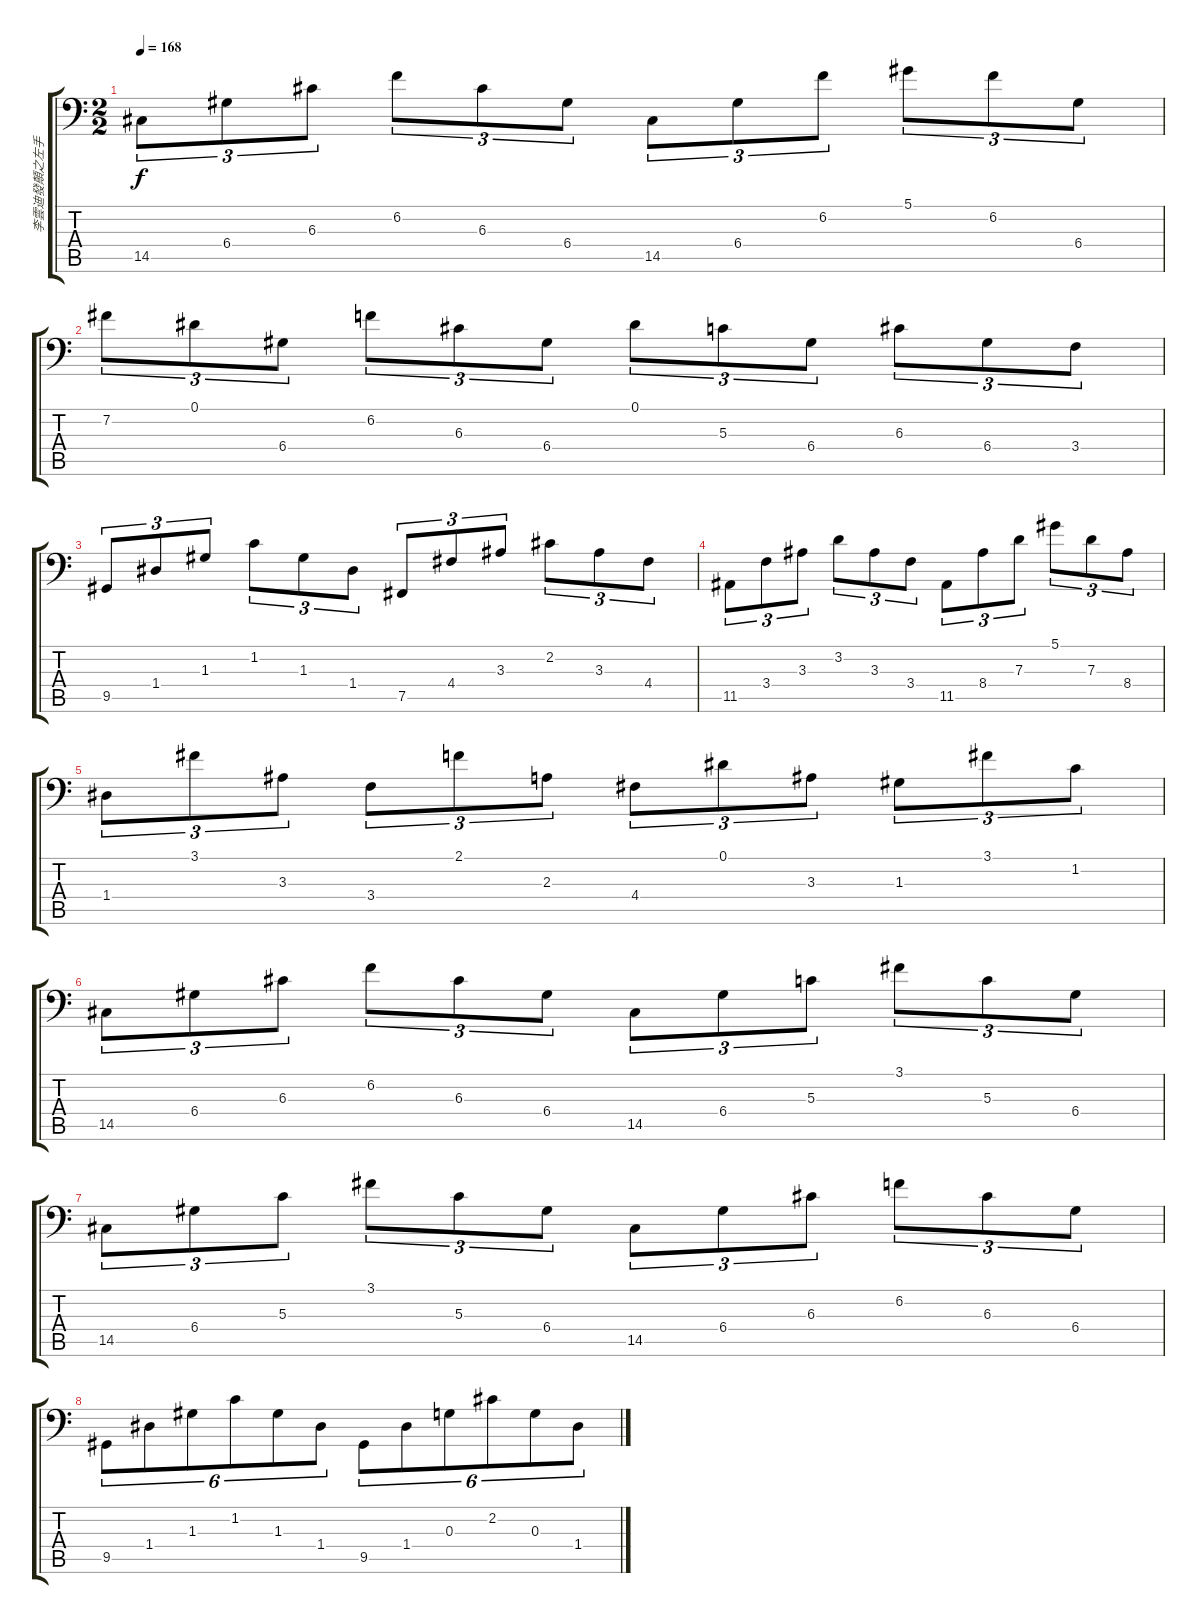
\track ("李雲迪發顛之左手" "李雲迪發顛之左手") {instrument acousticgrandpiano}
\staff {score tabs}
\tuning (Eb4 B3 G3 D3 B1 E1) {hide}
\ts (2 2)
\tempo 168
\clef f4
\ks c
14.5.8{tu (3 2) dy f} 6.4.8{tu (3 2)} 6.3.8{tu (3 2)} 6.2.8{tu (3 2)} 6.3.8{tu (3 2)} 6.4.8{tu (3 2)} 14.5.8{tu (3 2)} 6.4.8{tu (3 2)} 6.2.8{tu (3 2)} 5.1.8{tu (3 2)} 6.2.8{tu (3 2)} 6.4.8{tu (3 2)} |
7.2.8{tu (3 2)} 0.1.8{tu (3 2)} 6.4.8{tu (3 2)} 6.2.8{tu (3 2)} 6.3.8{tu (3 2)} 6.4.8{tu (3 2)} 0.1.8{tu (3 2)} 5.3.8{tu (3 2)} 6.4.8{tu (3 2)} 6.3.8{tu (3 2)} 6.4.8{tu (3 2)} 3.4.8{tu (3 2)} |
9.5.8{tu (3 2)} 1.4.8{tu (3 2)} 1.3.8{tu (3 2)} 1.2.8{tu (3 2)} 1.3.8{tu (3 2)} 1.4.8{tu (3 2)} 7.5.8{tu (3 2)} 4.4.8{tu (3 2)} 3.3.8{tu (3 2)} 2.2.8{tu (3 2)} 3.3.8{tu (3 2)} 4.4.8{tu (3 2)} |
11.5.8{tu (3 2)} 3.4.8{tu (3 2)} 3.3.8{tu (3 2)} 3.2.8{tu (3 2)} 3.3.8{tu (3 2)} 3.4.8{tu (3 2)} 11.5.8{tu (3 2)} 8.4.8{tu (3 2)} 7.3.8{tu (3 2)} 5.1.8{tu (3 2)} 7.3.8{tu (3 2)} 8.4.8{tu (3 2)} |
1.4.8{tu (3 2)} 3.1.8{tu (3 2)} 3.3.8{tu (3 2)} 3.4.8{tu (3 2)} 2.1.8{tu (3 2)} 2.3.8{tu (3 2)} 4.4.8{tu (3 2)} 0.1.8{tu (3 2)} 3.3.8{tu (3 2)} 1.3.8{tu (3 2)} 3.1.8{tu (3 2)} 1.2.8{tu (3 2)} |
14.5.8{tu (3 2)} 6.4.8{tu (3 2)} 6.3.8{tu (3 2)} 6.2.8{tu (3 2)} 6.3.8{tu (3 2)} 6.4.8{tu (3 2)} 14.5.8{tu (3 2)} 6.4.8{tu (3 2)} 5.3.8{tu (3 2)} 3.1.8{tu (3 2)} 5.3.8{tu (3 2)} 6.4.8{tu (3 2)} |
14.5.8{tu (3 2)} 6.4.8{tu (3 2)} 5.3.8{tu (3 2)} 3.1.8{tu (3 2)} 5.3.8{tu (3 2)} 6.4.8{tu (3 2)} 14.5.8{tu (3 2)} 6.4.8{tu (3 2)} 6.3.8{tu (3 2)} 6.2.8{tu (3 2)} 6.3.8{tu (3 2)} 6.4.8{tu (3 2)} |
9.5.8{tu (6 4)} 1.4.8{tu (6 4)} 1.3.8{tu (6 4)} 1.2.8{tu (6 4)} 1.3.8{tu (6 4)} 1.4.8{tu (6 4)} 9.5.8{tu (6 4)} 1.4.8{tu (6 4)} 0.3.8{tu (6 4)} 2.2.8{tu (6 4)} 0.3.8{tu (6 4)} 1.4.8{tu (6 4)}
